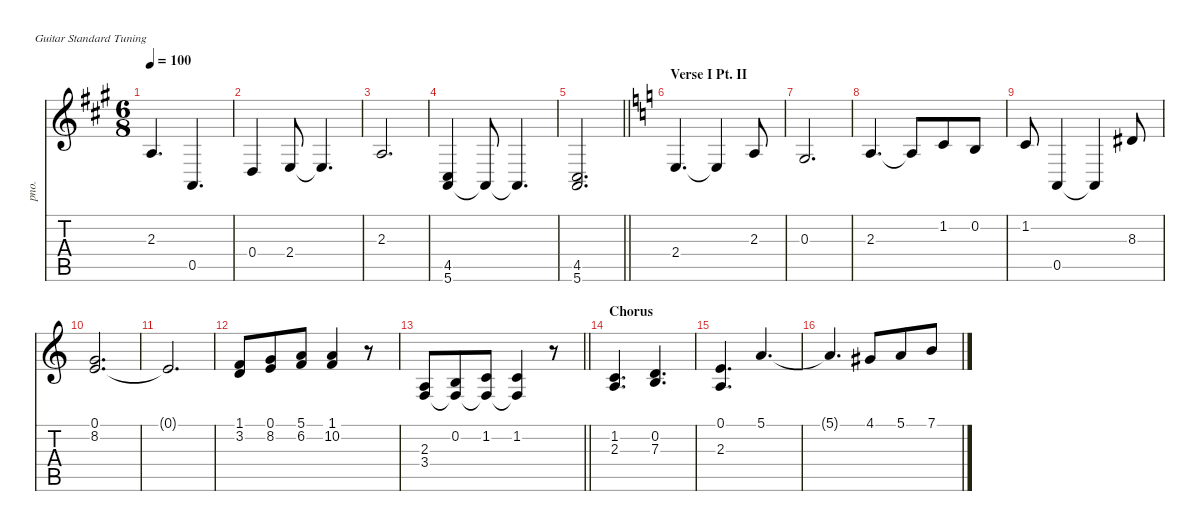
\defaultSystemsLayout 4
\hideDynamics
\bracketExtendMode nobrackets
\track ("Piano - Brendan O'Brien" "pno.") {instrument acousticgrandpiano}
\staff {score tabs}
\tuning (E4 B3 G3 D3 A2 E2)
\ts (6 8)
\tempo 100
\clef g2
\ks a
2.3{t acc forcenatural}.4{d dy f} 0.5{acc forcenatural}.4{d} |
0.4{acc forcenatural}.4 2.4{acc forcenatural}.8 2.4{t acc forcenatural}.4{d} |
2.3{acc forcenatural}.2{d} |
(4.5{acc #} 5.6{acc forcenatural}).4 5.6{t acc forcenatural}.8 5.6{t acc forcenatural}.4{d} |
\barLineRight lightlight
(4.5{acc #} 5.6{acc forcenatural}).2{d} |
\section ("" "Verse I Pt. II")
\ks c
2.4.4{d} 2.4{t}.4 2.3.8 |
0.3.2{d} |
2.3.4{d} 2.3{t}.8 1.2.8 0.2.8 |
1.2.8 0.5.4 0.5{t}.4 8.3{acc #}.8 |
(0.1 8.2).2{d} |
0.1{t}.2{d} |
(1.1 3.2).8 (0.1 8.2).8 (5.1 6.2).8 (1.1 10.2).4 r.8 |
\barLineRight lightlight
(2.3 3.4).8 (0.2 3.4{t}).8 (1.2 3.4{t}).8 (1.2 3.4{t}).4 r.8 |
\section ("" "Chorus")
(1.2 2.3).4{d} (0.2 7.3).4{d} |
(0.1 2.3).4{d} 5.1.4{d} |
5.1{t}.4{d} 4.1{acc #}.8 5.1.8 7.1.8
